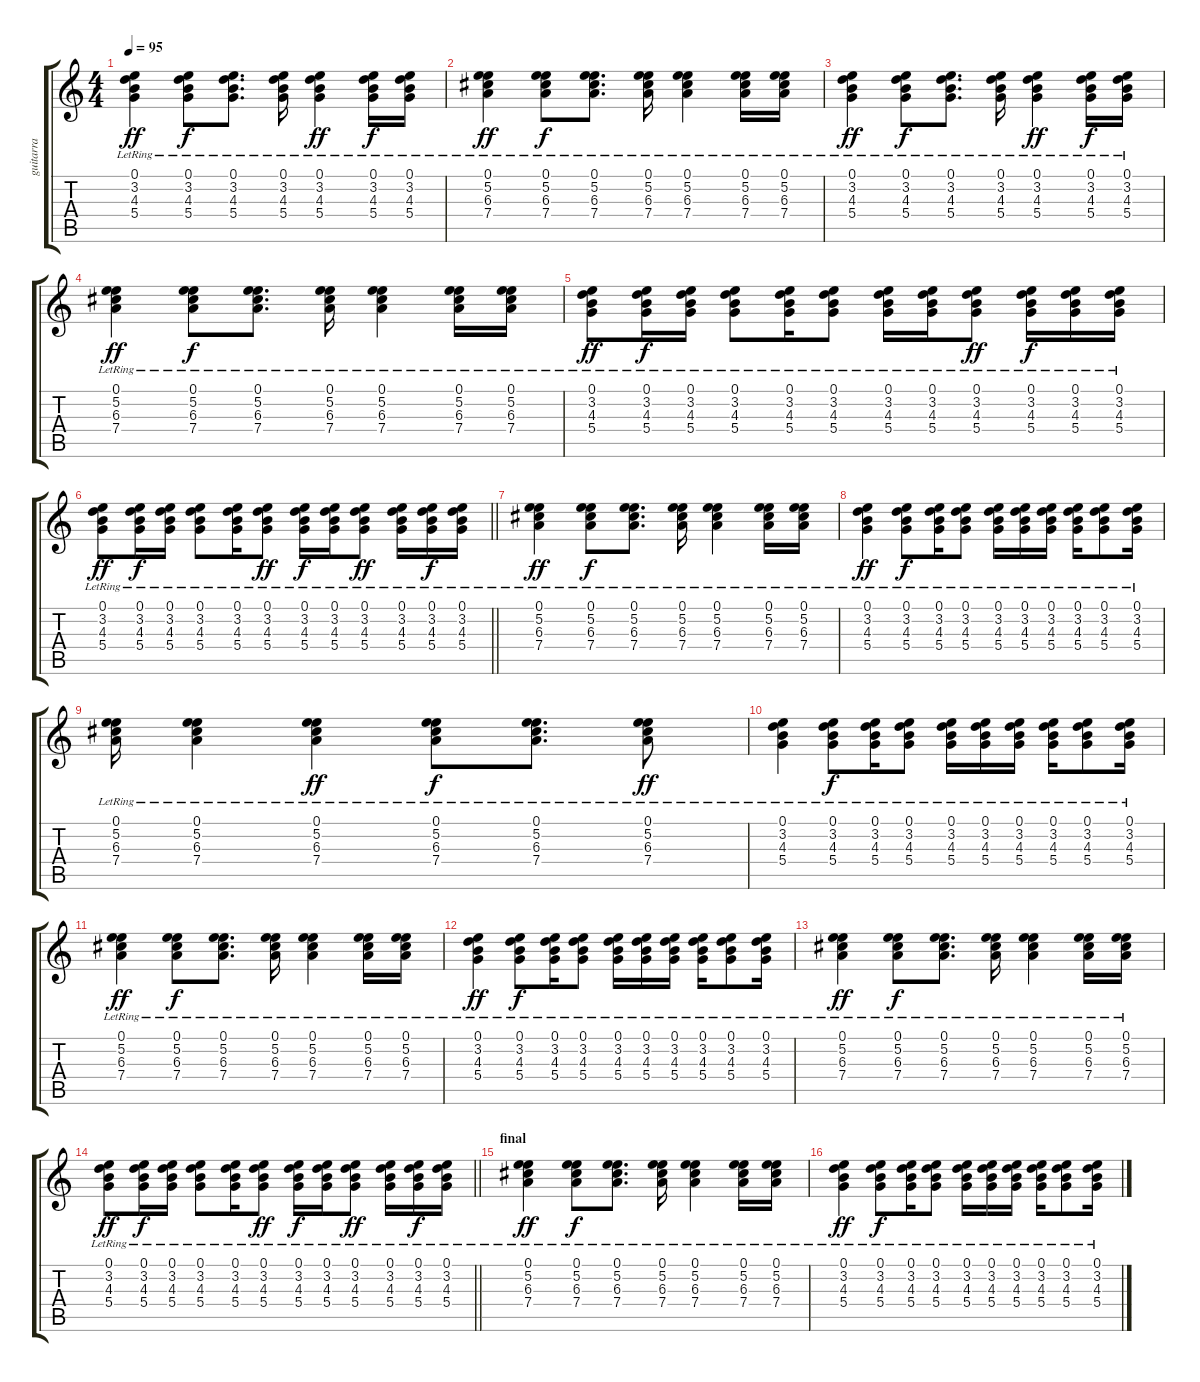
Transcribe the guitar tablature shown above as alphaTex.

\track ("guitarra" "guitarra") {instrument electricguitarclean}
\staff {score tabs}
\tuning (E4 B3 G3 D3 A2 E2) {hide}
\ts (4 4)
\tempo 95
\clef g2
\ks c
(0.1{lr} 3.2{lr} 4.3{lr} 5.4{lr}).4{dy ff} (0.1{lr} 3.2{lr} 4.3{lr} 5.4{lr}).8{dy f} (0.1{lr} 3.2{lr} 4.3{lr} 5.4{lr}).8{d} (0.1{lr} 3.2{lr} 4.3{lr} 5.4{lr}).16 (0.1{lr} 3.2{lr} 4.3{lr} 5.4{lr}).4{dy ff} (0.1{lr} 3.2{lr} 4.3{lr} 5.4{lr}).16{dy f} (0.1{lr} 3.2{lr} 4.3{lr} 5.4{lr}).16 |
(0.1{lr} 5.2{lr} 6.3{lr} 7.4{lr}).4{dy ff} (0.1{lr} 5.2{lr} 6.3{lr} 7.4{lr}).8{dy f} (0.1{lr} 5.2{lr} 6.3{lr} 7.4{lr}).8{d} (0.1{lr} 5.2{lr} 6.3{lr} 7.4{lr}).16 (0.1{lr} 5.2{lr} 6.3{lr} 7.4{lr}).4 (0.1{lr} 5.2{lr} 6.3{lr} 7.4{lr}).16 (0.1{lr} 5.2{lr} 6.3{lr} 7.4{lr}).16 |
(0.1{lr} 3.2{lr} 4.3{lr} 5.4{lr}).4{dy ff} (0.1{lr} 3.2{lr} 4.3{lr} 5.4{lr}).8{dy f} (0.1{lr} 3.2{lr} 4.3{lr} 5.4{lr}).8{d} (0.1{lr} 3.2{lr} 4.3{lr} 5.4{lr}).16 (0.1{lr} 3.2{lr} 4.3{lr} 5.4{lr}).4{dy ff} (0.1{lr} 3.2{lr} 4.3{lr} 5.4{lr}).16{dy f} (0.1{lr} 3.2{lr} 4.3{lr} 5.4{lr}).16 |
(0.1{lr} 5.2{lr} 6.3{lr} 7.4{lr}).4{dy ff} (0.1{lr} 5.2{lr} 6.3{lr} 7.4{lr}).8{dy f} (0.1{lr} 5.2{lr} 6.3{lr} 7.4{lr}).8{d} (0.1{lr} 5.2{lr} 6.3{lr} 7.4{lr}).16 (0.1{lr} 5.2{lr} 6.3{lr} 7.4{lr}).4 (0.1{lr} 5.2{lr} 6.3{lr} 7.4{lr}).16 (0.1{lr} 5.2{lr} 6.3{lr} 7.4{lr}).16 |
(0.1{lr} 3.2{lr} 4.3{lr} 5.4{lr}).8{dy ff} (0.1{lr} 3.2{lr} 4.3{lr} 5.4{lr}).16{dy f} (0.1{lr} 3.2{lr} 4.3{lr} 5.4{lr}).16 (0.1{lr} 3.2{lr} 4.3{lr} 5.4{lr}).8 (0.1{lr} 3.2{lr} 4.3{lr} 5.4{lr}).16 (0.1{lr} 3.2{lr} 4.3{lr} 5.4{lr}).8 (0.1{lr} 3.2{lr} 4.3{lr} 5.4{lr}).16 (0.1{lr} 3.2{lr} 4.3{lr} 5.4{lr}).16 (0.1{lr} 3.2{lr} 4.3{lr} 5.4{lr}).8{dy ff} (0.1{lr} 3.2{lr} 4.3{lr} 5.4{lr}).16{dy f} (0.1{lr} 3.2{lr} 4.3{lr} 5.4{lr}).16 (0.1{lr} 3.2{lr} 4.3{lr} 5.4{lr}).16 |
\barLineRight lightlight
(0.1{lr} 3.2{lr} 4.3{lr} 5.4{lr}).8{dy ff} (0.1{lr} 3.2{lr} 4.3{lr} 5.4{lr}).16{dy f} (0.1{lr} 3.2{lr} 4.3{lr} 5.4{lr}).16 (0.1{lr} 3.2{lr} 4.3{lr} 5.4{lr}).8 (0.1{lr} 3.2{lr} 4.3{lr} 5.4{lr}).16 (0.1{lr} 3.2{lr} 4.3{lr} 5.4{lr}).8{dy ff} (0.1{lr} 3.2{lr} 4.3{lr} 5.4{lr}).16{dy f} (0.1{lr} 3.2{lr} 4.3{lr} 5.4{lr}).16 (0.1{lr} 3.2{lr} 4.3{lr} 5.4{lr}).8{dy ff} (0.1{lr} 3.2{lr} 4.3{lr} 5.4{lr}).16 (0.1{lr} 3.2{lr} 4.3{lr} 5.4{lr}).16{dy f} (0.1{lr} 3.2{lr} 4.3{lr} 5.4{lr}).16 |
\section ("" "")
(0.1{lr} 5.2{lr} 6.3{lr} 7.4{lr}).4{dy ff} (0.1{lr} 5.2{lr} 6.3{lr} 7.4{lr}).8{dy f} (0.1{lr} 5.2{lr} 6.3{lr} 7.4{lr}).8{d} (0.1{lr} 5.2{lr} 6.3{lr} 7.4{lr}).16 (0.1{lr} 5.2{lr} 6.3{lr} 7.4{lr}).4 (0.1{lr} 5.2{lr} 6.3{lr} 7.4{lr}).16 (0.1{lr} 5.2{lr} 6.3{lr} 7.4{lr}).16 |
(0.1{lr} 3.2{lr} 4.3{lr} 5.4{lr}).4{dy ff} (0.1{lr} 3.2{lr} 4.3{lr} 5.4{lr}).8{dy f} (0.1{lr} 3.2{lr} 4.3{lr} 5.4{lr}).16 (0.1{lr} 3.2{lr} 4.3{lr} 5.4{lr}).8 (0.1{lr} 3.2{lr} 4.3{lr} 5.4{lr}).16 (0.1{lr} 3.2{lr} 4.3{lr} 5.4{lr}).16 (0.1{lr} 3.2{lr} 4.3{lr} 5.4{lr}).16 (0.1{lr} 3.2{lr} 4.3{lr} 5.4{lr}).16 (0.1{lr} 3.2{lr} 4.3{lr} 5.4{lr}).8 (0.1{lr} 3.2{lr} 4.3{lr} 5.4{lr}).16 |
(0.1{lr} 5.2{lr} 6.3{lr} 7.4{lr}).16 (0.1{lr} 5.2{lr} 6.3{lr} 7.4{lr}).4 (0.1{lr} 5.2{lr} 6.3{lr} 7.4{lr}).4{dy ff} (0.1{lr} 5.2{lr} 6.3{lr} 7.4{lr}).8{dy f} (0.1{lr} 5.2{lr} 6.3{lr} 7.4{lr}).8{d} (0.1{lr} 5.2{lr} 6.3{lr} 7.4{lr}).8{dy ff} |
(0.1{lr} 3.2{lr} 4.3{lr} 5.4{lr}).4 (0.1{lr} 3.2{lr} 4.3{lr} 5.4{lr}).8{dy f} (0.1{lr} 3.2{lr} 4.3{lr} 5.4{lr}).16 (0.1{lr} 3.2{lr} 4.3{lr} 5.4{lr}).8 (0.1{lr} 3.2{lr} 4.3{lr} 5.4{lr}).16 (0.1{lr} 3.2{lr} 4.3{lr} 5.4{lr}).16 (0.1{lr} 3.2{lr} 4.3{lr} 5.4{lr}).16 (0.1{lr} 3.2{lr} 4.3{lr} 5.4{lr}).16 (0.1{lr} 3.2{lr} 4.3{lr} 5.4{lr}).8 (0.1{lr} 3.2{lr} 4.3{lr} 5.4{lr}).16 |
(0.1{lr} 5.2{lr} 6.3{lr} 7.4{lr}).4{dy ff} (0.1{lr} 5.2{lr} 6.3{lr} 7.4{lr}).8{dy f} (0.1{lr} 5.2{lr} 6.3{lr} 7.4{lr}).8{d} (0.1{lr} 5.2{lr} 6.3{lr} 7.4{lr}).16 (0.1{lr} 5.2{lr} 6.3{lr} 7.4{lr}).4 (0.1{lr} 5.2{lr} 6.3{lr} 7.4{lr}).16 (0.1{lr} 5.2{lr} 6.3{lr} 7.4{lr}).16 |
(0.1{lr} 3.2{lr} 4.3{lr} 5.4{lr}).4{dy ff} (0.1{lr} 3.2{lr} 4.3{lr} 5.4{lr}).8{dy f} (0.1{lr} 3.2{lr} 4.3{lr} 5.4{lr}).16 (0.1{lr} 3.2{lr} 4.3{lr} 5.4{lr}).8 (0.1{lr} 3.2{lr} 4.3{lr} 5.4{lr}).16 (0.1{lr} 3.2{lr} 4.3{lr} 5.4{lr}).16 (0.1{lr} 3.2{lr} 4.3{lr} 5.4{lr}).16 (0.1{lr} 3.2{lr} 4.3{lr} 5.4{lr}).16 (0.1{lr} 3.2{lr} 4.3{lr} 5.4{lr}).8 (0.1{lr} 3.2{lr} 4.3{lr} 5.4{lr}).16 |
(0.1{lr} 5.2{lr} 6.3{lr} 7.4{lr}).4{dy ff} (0.1{lr} 5.2{lr} 6.3{lr} 7.4{lr}).8{dy f} (0.1{lr} 5.2{lr} 6.3{lr} 7.4{lr}).8{d} (0.1{lr} 5.2{lr} 6.3{lr} 7.4{lr}).16 (0.1{lr} 5.2{lr} 6.3{lr} 7.4{lr}).4 (0.1{lr} 5.2{lr} 6.3{lr} 7.4{lr}).16 (0.1{lr} 5.2{lr} 6.3{lr} 7.4{lr}).16 |
\barLineRight lightlight
(0.1{lr} 3.2{lr} 4.3{lr} 5.4{lr}).8{dy ff} (0.1{lr} 3.2{lr} 4.3{lr} 5.4{lr}).16{dy f} (0.1{lr} 3.2{lr} 4.3{lr} 5.4{lr}).16 (0.1{lr} 3.2{lr} 4.3{lr} 5.4{lr}).8 (0.1{lr} 3.2{lr} 4.3{lr} 5.4{lr}).16 (0.1{lr} 3.2{lr} 4.3{lr} 5.4{lr}).8{dy ff} (0.1{lr} 3.2{lr} 4.3{lr} 5.4{lr}).16{dy f} (0.1{lr} 3.2{lr} 4.3{lr} 5.4{lr}).16 (0.1{lr} 3.2{lr} 4.3{lr} 5.4{lr}).8{dy ff} (0.1{lr} 3.2{lr} 4.3{lr} 5.4{lr}).16 (0.1{lr} 3.2{lr} 4.3{lr} 5.4{lr}).16{dy f} (0.1{lr} 3.2{lr} 4.3{lr} 5.4{lr}).16 |
\section ("" "final")
(0.1{lr} 5.2{lr} 6.3{lr} 7.4{lr}).4{dy ff} (0.1{lr} 5.2{lr} 6.3{lr} 7.4{lr}).8{dy f} (0.1{lr} 5.2{lr} 6.3{lr} 7.4{lr}).8{d} (0.1{lr} 5.2{lr} 6.3{lr} 7.4{lr}).16 (0.1{lr} 5.2{lr} 6.3{lr} 7.4{lr}).4 (0.1{lr} 5.2{lr} 6.3{lr} 7.4{lr}).16 (0.1{lr} 5.2{lr} 6.3{lr} 7.4{lr}).16 |
(0.1{lr} 3.2{lr} 4.3{lr} 5.4{lr}).4{dy ff} (0.1{lr} 3.2{lr} 4.3{lr} 5.4{lr}).8{dy f} (0.1{lr} 3.2{lr} 4.3{lr} 5.4{lr}).16 (0.1{lr} 3.2{lr} 4.3{lr} 5.4{lr}).8 (0.1{lr} 3.2{lr} 4.3{lr} 5.4{lr}).16 (0.1{lr} 3.2{lr} 4.3{lr} 5.4{lr}).16 (0.1{lr} 3.2{lr} 4.3{lr} 5.4{lr}).16 (0.1{lr} 3.2{lr} 4.3{lr} 5.4{lr}).16 (0.1{lr} 3.2{lr} 4.3{lr} 5.4{lr}).8 (0.1{lr} 3.2{lr} 4.3{lr} 5.4{lr}).16
